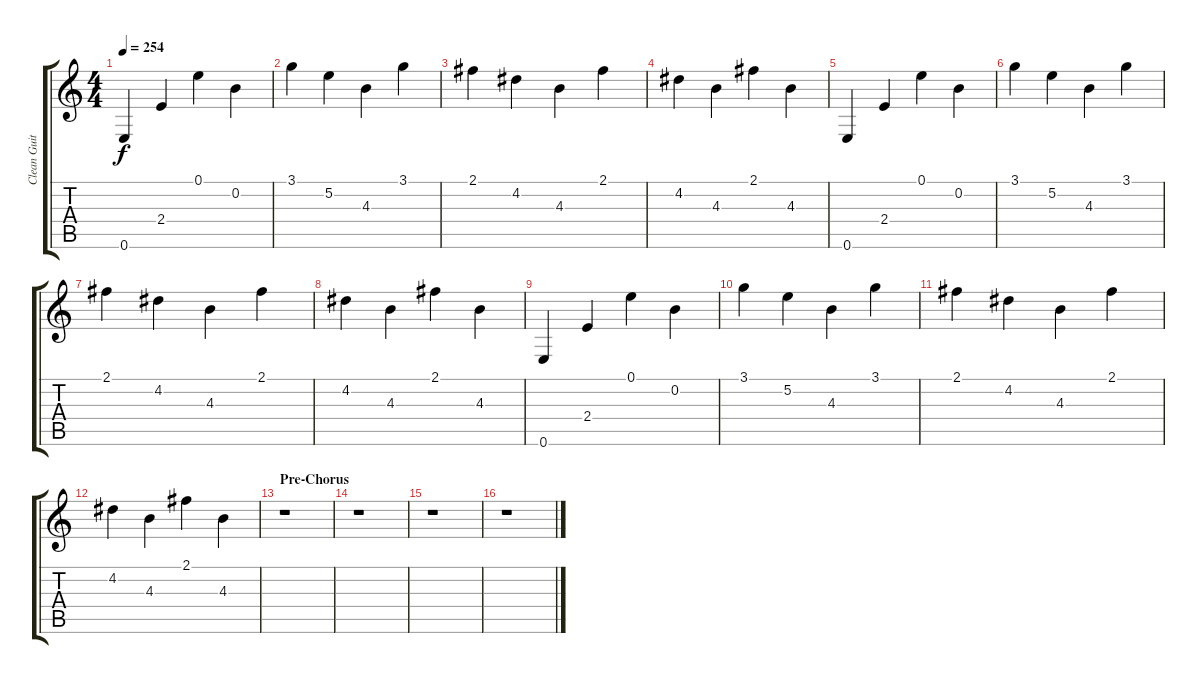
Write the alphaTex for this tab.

\track ("Clean Guitar" "Clean Guit") {instrument electricguitarclean}
\staff {score tabs}
\tuning (E4 B3 G3 D3 A2 E2) {hide}
\ts (4 4)
\tempo 254
\clef g2
\ks c
0.6.4{dy f} 2.4.4 0.1.4 0.2.4 |
3.1.4 5.2.4 4.3.4 3.1.4 |
2.1.4 4.2.4 4.3.4 2.1.4 |
4.2.4 4.3.4 2.1.4 4.3.4 |
0.6.4 2.4.4 0.1.4 0.2.4 |
3.1.4 5.2.4 4.3.4 3.1.4 |
2.1.4 4.2.4 4.3.4 2.1.4 |
4.2.4 4.3.4 2.1.4 4.3.4 |
0.6.4 2.4.4 0.1.4 0.2.4 |
3.1.4 5.2.4 4.3.4 3.1.4 |
2.1.4 4.2.4 4.3.4 2.1.4 |
4.2.4 4.3.4 2.1.4 4.3.4 |
\section ("" "Pre-Chorus")
r.1 |
r.1 |
r.1 |
r.1
